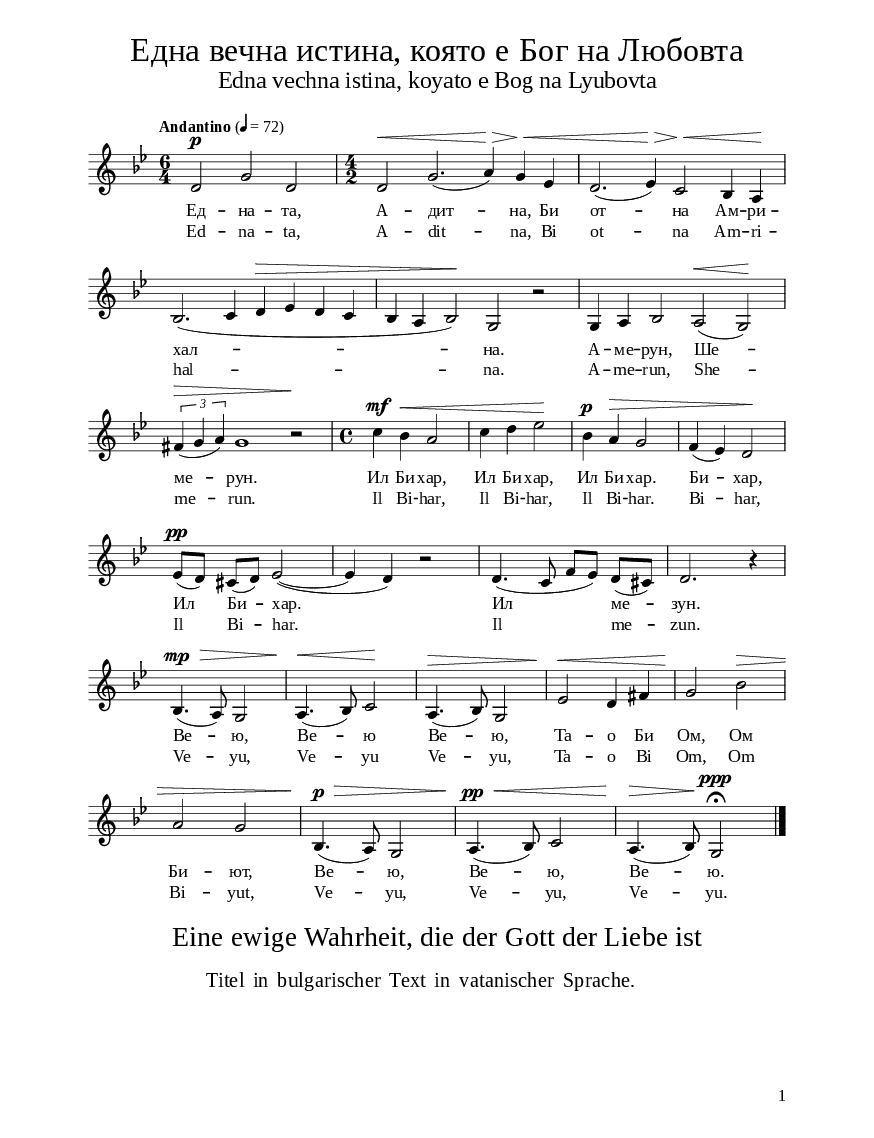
\version "2.24.0"

% include paper part and global functions
\include "include/globals.ily"

\bookpart {
  \label #'ref039
  \tocItem \markup " "
  \include "include/bookpart-paper.ily"
  \score {
    \include "include/score-layout.ily"

    \new Voice \relative c' {
      \clef treble
      \key g \minor
      \time 6/4
      \tempoFunc "Andantino" 4 "72"
      \autoBeamOff
      \autoBeamOff
      d2^\p  g2  d2 | % 2
      \time 4/2  | % 2
      d2^\<  g2. (  a4 ) \! \>  g4 \!
      \<  es4 | % 3
      d2. (  es4 ) \! \>  c2 \! \<
      bes4  a4\!  \break | % 4
      bes2. (\!  c4  d4^\>  es4
      d4  c4 | % 5
      bes4  a4  bes2 ) \!  g2 r2 | % 6
      g4  a4  bes2  a2 (^\<  g2\!
      ) \break | % 7
      \times 2/3  {
        fis'4 ( \!^\>  g4  a4 )
      }
      g1 r2 \! | % 8
      \time 4/4  | % 8
      c4^\mf  bes4^\<  a2 | % 9
      c4  d4  es2 \! |
      bes4 ^\p  a4^\>  g2 | % 11
      f4 (  es4 )  d2 \! \break | % 12
      es8 ( [ ^\pp  d8 ) ]  cis8 ( [  d8) ]  es2 ( ~ | % 13
      es4  d4 ) r2 | % 14
      d4. (  c8  f8 [  es8 ) ]  d8
      ( [  cis8 ) ] | % 15
      d2. r4 \break | % 16
      bes4. ( ^\mp^\>  a8 )  g2 | % 17
      a4. ( \! \<  bes8 )  c2 \! | % 18
      a4. ( ^\>  bes8 )  g2 | % 19
      es'2 \! ^\<  d4  fis4 |
      g2 \!  bes2 ^\> \break | % 21
      a2  g2 | % 22
      bes,4. ( \! \p \>  a8 )  g2 | % 23
      a4. ( \! \pp \<  bes8 )  c2 | % 24
      a4. ( \! \>  bes8 ) \!  g2 ^\fermata ^\ppp
      \bar "|."
    }
    \addlyrics {
      Ед -- на -- та, А -- дит -- на,
      Би от -- на Ам -- ри -- хал --
      на. А -- ме -- рун, Ше -- ме --  рун.
      Ил Би -- хар, Ил Би -- хар, Ил Би
      -- хар. Би -- хар, Ил  Би --
      хар.   Ил    ме  --
      зун. Ве -- ю, Ве -- ю Ве -- ю, Та -- о Би Ом, Ом Би --
      ют, Ве -- ю, Ве -- ю, Ве --
      ю.}
      \addlyrics {
        Ed -- na -- ta, A -- dit -- na,
        Bi ot -- na Am -- ri -- hal --
        na. A -- me -- run, She -- me --  run.
        Il Bi -- har, Il Bi -- har, Il Bi
        -- har. Bi -- har, Il  Bi --
        har.   Il    me  --
        zun. Ve -- yu, Ve -- yu Ve -- yu, Ta -- o Bi Om, Om Bi --
        yut, Ve -- yu, Ve -- yu, Ve --
        yu.}

        \header {
          title = \titleFunc "Една вечна истина, която е Бог на Любовта" "Edna vechna istina, koyato e Bog na Lyubovta"
        }

        \midi{}

      } % score

      % include foreign translation(s) of the song
      \version "2.24.2"

\markup \fill-line { \fontsize #deTitleFontSize "Eine ewige Wahrheit, die der Gott der Liebe ist" }
\markup \null
\markup \null
\markup \fontsize #deCoupletFontSize {
  \hspace #10
  \override #`(baseline-skip . ,deCoupletBaselineSkip)

  \column {

  \line { " " Titel in bulgarischer Text in vatanischer Sprache.}

  }
}

    } % bookpart

    % Più mosso
    %
